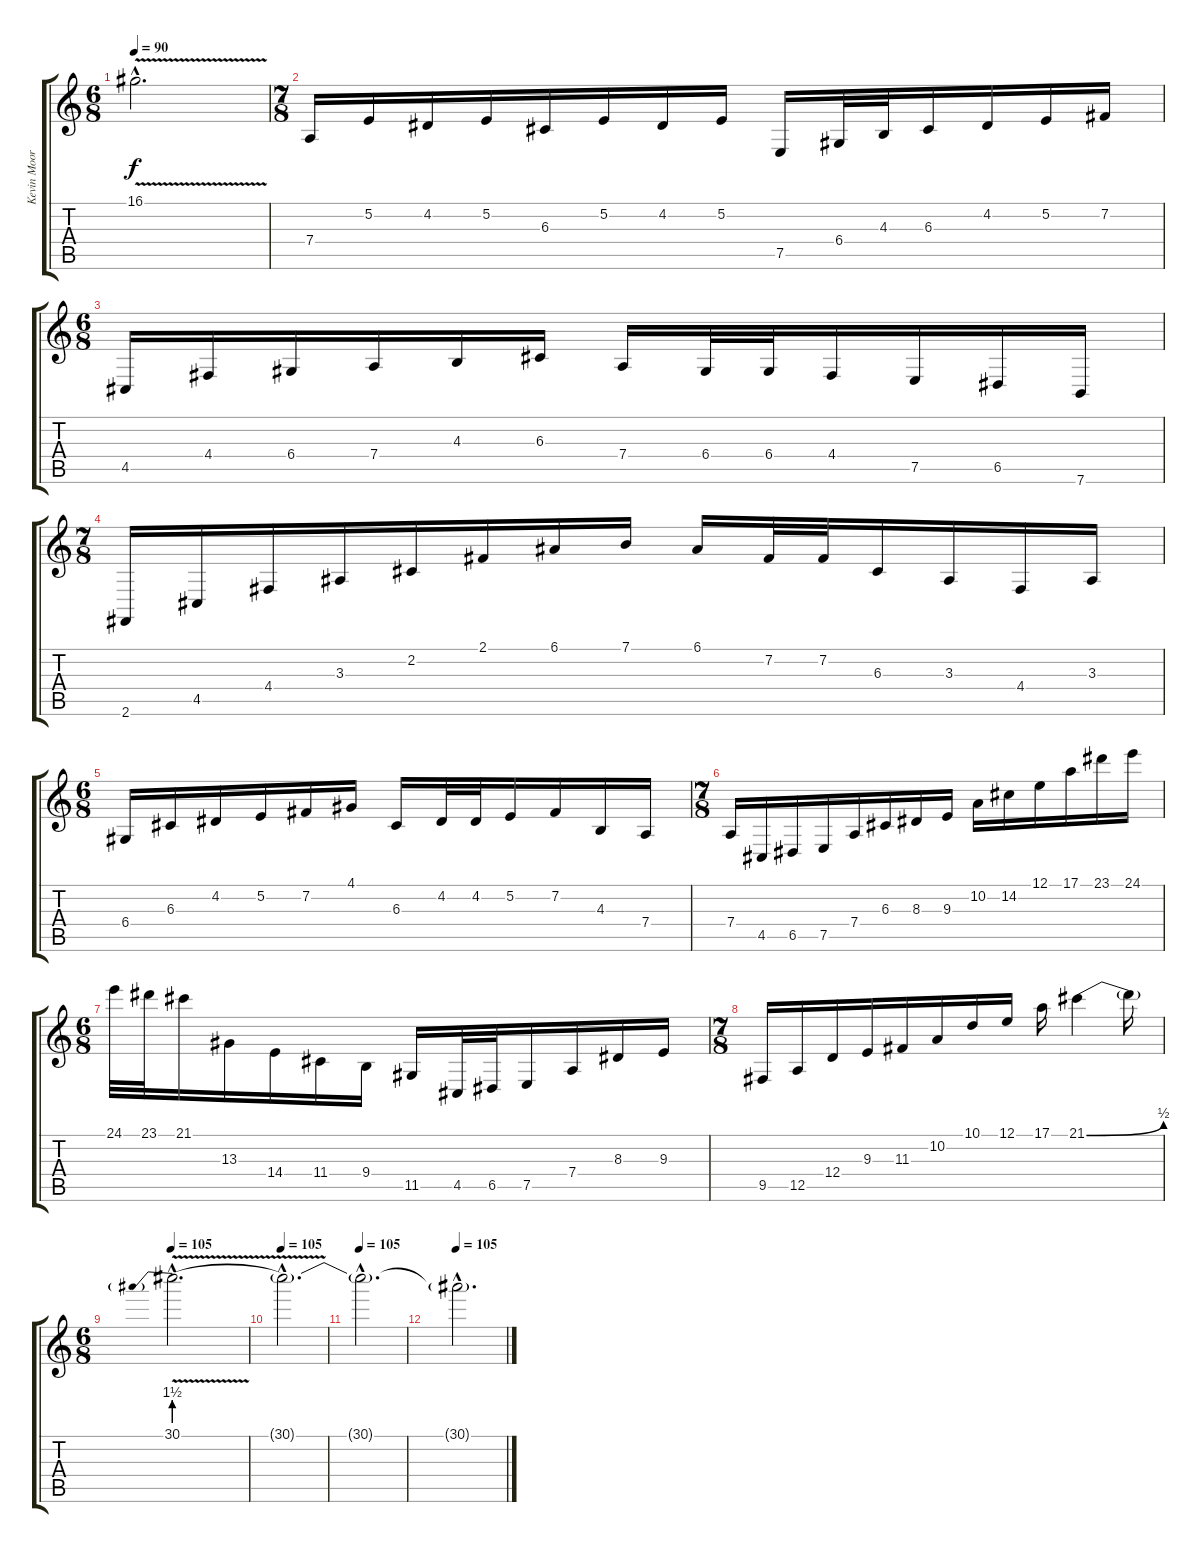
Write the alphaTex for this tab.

\track ("Kevin Moore" "Kevin Moor") {instrument lead2sawtooth}
\staff {score tabs}
\tuning (E4 B3 G3 D3 A2 E2) {hide}
\ts (6 8)
\tempo 90
\clef g2
\ks c
16.1{v hac}.2{d dy f} |
\ts (7 8)
7.4.16 5.2.16 4.2.16 5.2.16 6.3.16 5.2.16 4.2.16 5.2.16 7.5.16 6.4.32 4.3.32 6.3.16 4.2.16 5.2.16 7.2.16 |
\ts (6 8)
4.5.16 4.4.16 6.4.16 7.4.16 4.3.16 6.3.16 7.4.16 6.4.32 6.4.32 4.4.16 7.5.16 6.5.16 7.6.16 |
\ts (7 8)
2.6.16 4.5.16 4.4.16 3.3.16 2.2.16 2.1.16 6.1.16 7.1.16 6.1.16 7.2.32 7.2.32 6.3.16 3.3.16 4.4.16 3.3.16 |
\ts (6 8)
6.4.16 6.3.16 4.2.16 5.2.16 7.2.16 4.1.16 6.3.16 4.2.32 4.2.32 5.2.16 7.2.16 4.3.16 7.4.16 |
\ts (7 8)
7.4.16 4.5.16 6.5.16 7.5.16 7.4.16 6.3.16 8.3.16 9.3.16 10.2.16 14.2.16 12.1.16 17.1.16 23.1.16 24.1.16 |
\ts (6 8)
24.1.32 23.1.32 21.1.16 13.3.16 14.4.16 11.4.16 9.4.16 11.5.16 4.5.32 6.5.32 7.5.16 7.4.16 8.3.16 9.3.16 |
\ts (7 8)
9.5.16 12.5.16 12.4.16 9.3.16 11.3.16 10.2.16 10.1.16 12.1.16 17.1.16 21.1{be (bend 0 0 60 2)}.4 21.1{t}.16 |
\ts (6 8)
\tempo 105
30.1{be (prebend 0 6 60 6) v hac}.2{d} |
\tempo 105
30.1{hac t}.2{d} |
\tempo 105
30.1{hac t}.2{d} |
\tempo 105
30.1{hac t}.2{d}
